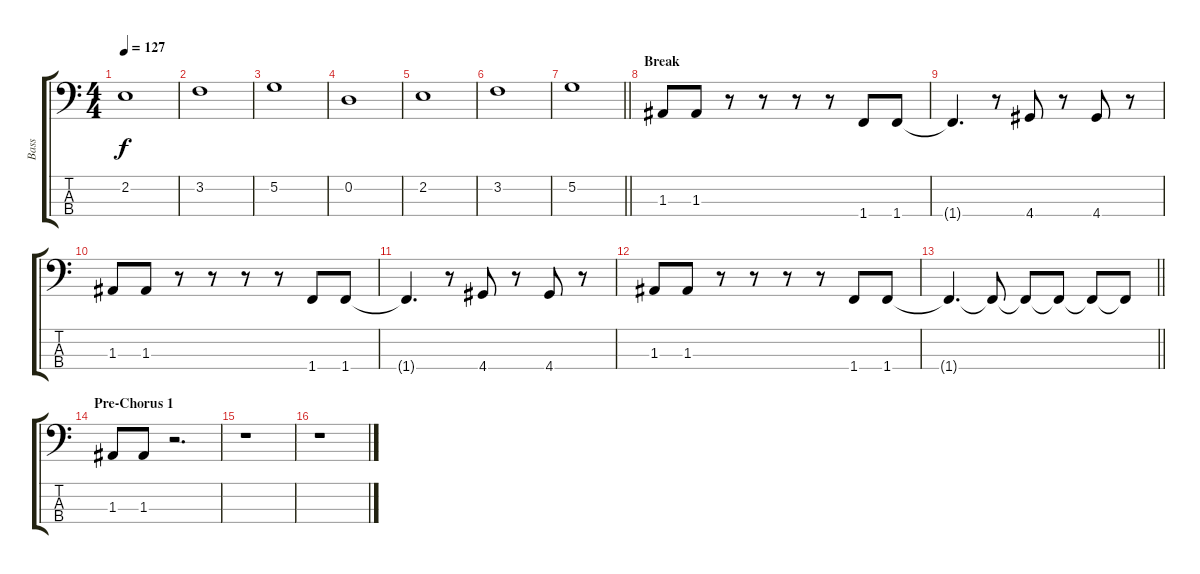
\track ("Bass" "Bass") {instrument electricbassfinger}
\staff {score tabs}
\tuning (G2 D2 A1 E1) {hide}
\ts (4 4)
\tempo 127
\clef f4
\ks c
2.2.1{dy f} |
3.2.1 |
5.2.1 |
0.2.1 |
2.2.1 |
3.2.1 |
\barLineRight lightlight
5.2.1 |
\section ("" "Break")
1.3.8 1.3.8 r.8 r.8 r.8 r.8 1.4.8 1.4.8 |
1.4{t}.4{d} r.8 4.4.8 r.8 4.4.8 r.8 |
1.3.8 1.3.8 r.8 r.8 r.8 r.8 1.4.8 1.4.8 |
1.4{t}.4{d} r.8 4.4.8 r.8 4.4.8 r.8 |
1.3.8 1.3.8 r.8 r.8 r.8 r.8 1.4.8 1.4.8 |
\barLineRight lightlight
1.4{t}.4{d} 1.4{t}.8 1.4{t}.8 1.4{t}.8 1.4{t}.8 1.4{t}.8 |
\section ("" "Pre-Chorus 1")
1.3.8 1.3.8 r.2{d} |
r.1 |
r.1
